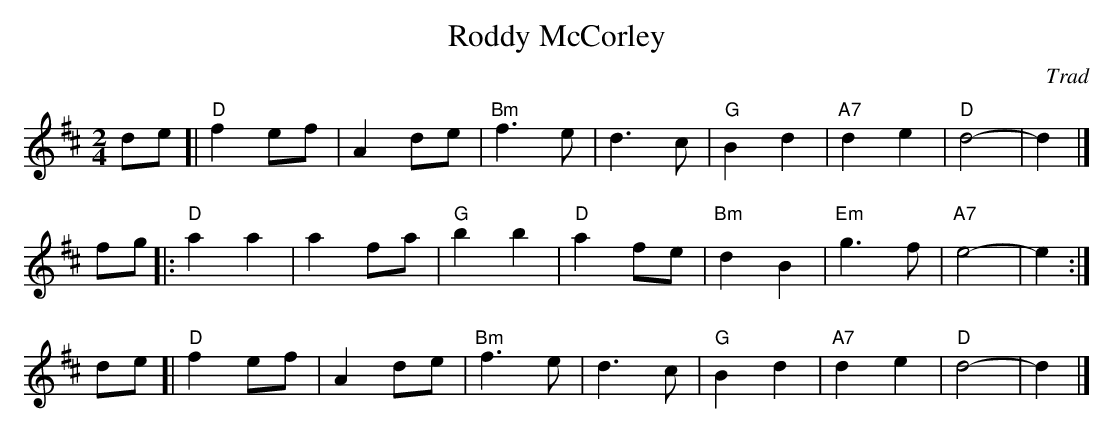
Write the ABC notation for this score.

X:1
T: Roddy McCorley
O: Trad
M: 2/4
L: 1/8
K: D
de [| "D"f2 ef | A2 de | "Bm"f3 e | d3 c | "G"B2 d2 | "A7"d2 e2 | "D"d4- | d2 |]
fg |: "D"a2 a2 | a2 fa | "G"b2 b2 | "D"a2 fe | "Bm"d2 B2 | "Em"g3 f | "A7"e4- | e2 :|
de [| "D"f2 ef | A2 de | "Bm"f3 e | d3 c | "G"B2 d2 | "A7"d2 e2 | "D"d4- | d2 |]
